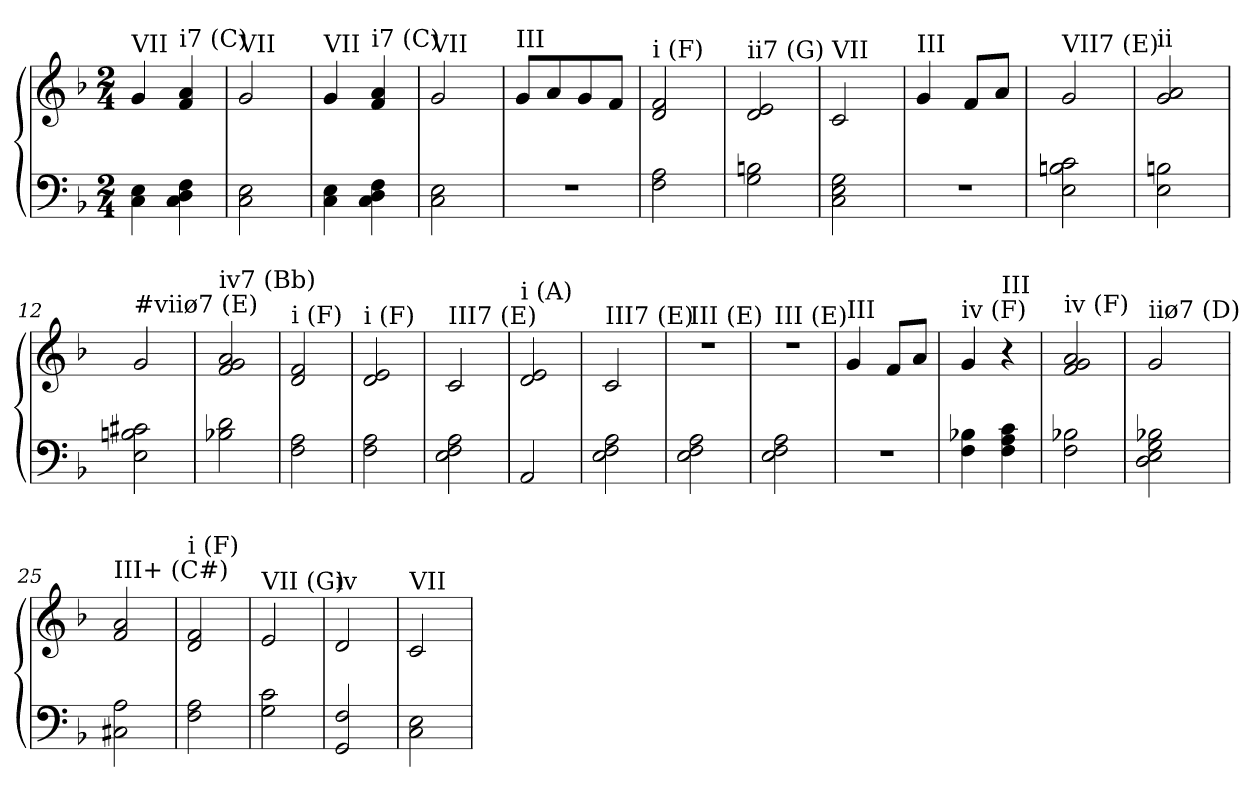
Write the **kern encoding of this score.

**kern	**kern
*part2	*part1
*staff2	*staff1
*clefF4	*clefG2
*k[b-]	*k[b-]
*d:	*d:
*M2/4	*M2/4
=1	=1
!	!LO:TX:a:t=VII
4C 4E	4g
!	!LO:TX:a:t=i7 (C)
4C 4D 4F	4f 4a
=2	=2
!	!LO:TX:a:t=VII
2C 2E	2g
=3	=3
!	!LO:TX:a:t=VII
4C 4E	4g
!	!LO:TX:a:t=i7 (C)
4C 4D 4F	4f 4a
=4	=4
!	!LO:TX:a:t=VII
2C 2E	2g
=5	=5
!	!LO:TX:a:t=III
2r	8g/L
.	8a/
.	8g/
.	8f/J
=6	=6
!	!LO:TX:a:t=i (F)
2F 2A	2d 2f
=7	=7
!	!LO:TX:a:t=ii7 (G)
2G 2B	2d 2e
=8	=8
!	!LO:TX:a:t=VII
2C 2E 2G	2c
=9	=9
!	!LO:TX:a:t=III
2r	4g/
.	8f/L
.	8a/J
=10	=10
!	!LO:TX:a:t=VII7 (E)
2E 2B 2c	2g
=11	=11
!	!LO:TX:a:t=ii
2E 2B	2g 2a
=12	=12
!	!LO:TX:a:t=#viiø7 (E)
2E 2B 2c#X	2g
=13	=13
!	!LO:TX:a:t=iv7 (Bb)
2B-X 2d	2f 2g 2a
=14	=14
!	!LO:TX:a:t=i (F)
2F 2A	2d 2f
=15	=15
!	!LO:TX:a:t=i (F)
2F 2A	2d 2e
=16	=16
!	!LO:TX:a:t=III7 (E)
2E 2F 2A	2c
=17	=17
!	!LO:TX:a:t=i (A)
2AA	2d 2e
=18	=18
!	!LO:TX:a:t=III7 (E)
2E 2F 2A	2c
=19	=19
!	!LO:TX:a:t=III (E)
2E 2F 2A	2r
=20	=20
!	!LO:TX:a:t=III (E)
2E 2F 2A	2r
=21	=21
!	!LO:TX:a:t=III
2r	4g/
.	8f/L
.	8a/J
=22	=22
!	!LO:TX:a:t=iv (F)
4F 4B-X	4g
!	!LO:TX:a:t=III
4F 4A 4c	4r
=23	=23
!	!LO:TX:a:t=iv (F)
2F 2B-X	2f 2g 2a
=24	=24
!	!LO:TX:a:t=iiø7 (D)
2D 2E 2G 2B-X	2g
=25	=25
!	!LO:TX:a:t=III+ (C#)
2C#X 2A	2f 2a
=26	=26
!	!LO:TX:a:t=i (F)
2F 2A	2d 2f
=27	=27
!	!LO:TX:a:t=VII (G)
2G 2c	2e
=28	=28
!	!LO:TX:a:t=iv
2GG 2F	2d
=29	=29
!	!LO:TX:a:t=VII
2C 2E	2c
=	=
*-	*-
